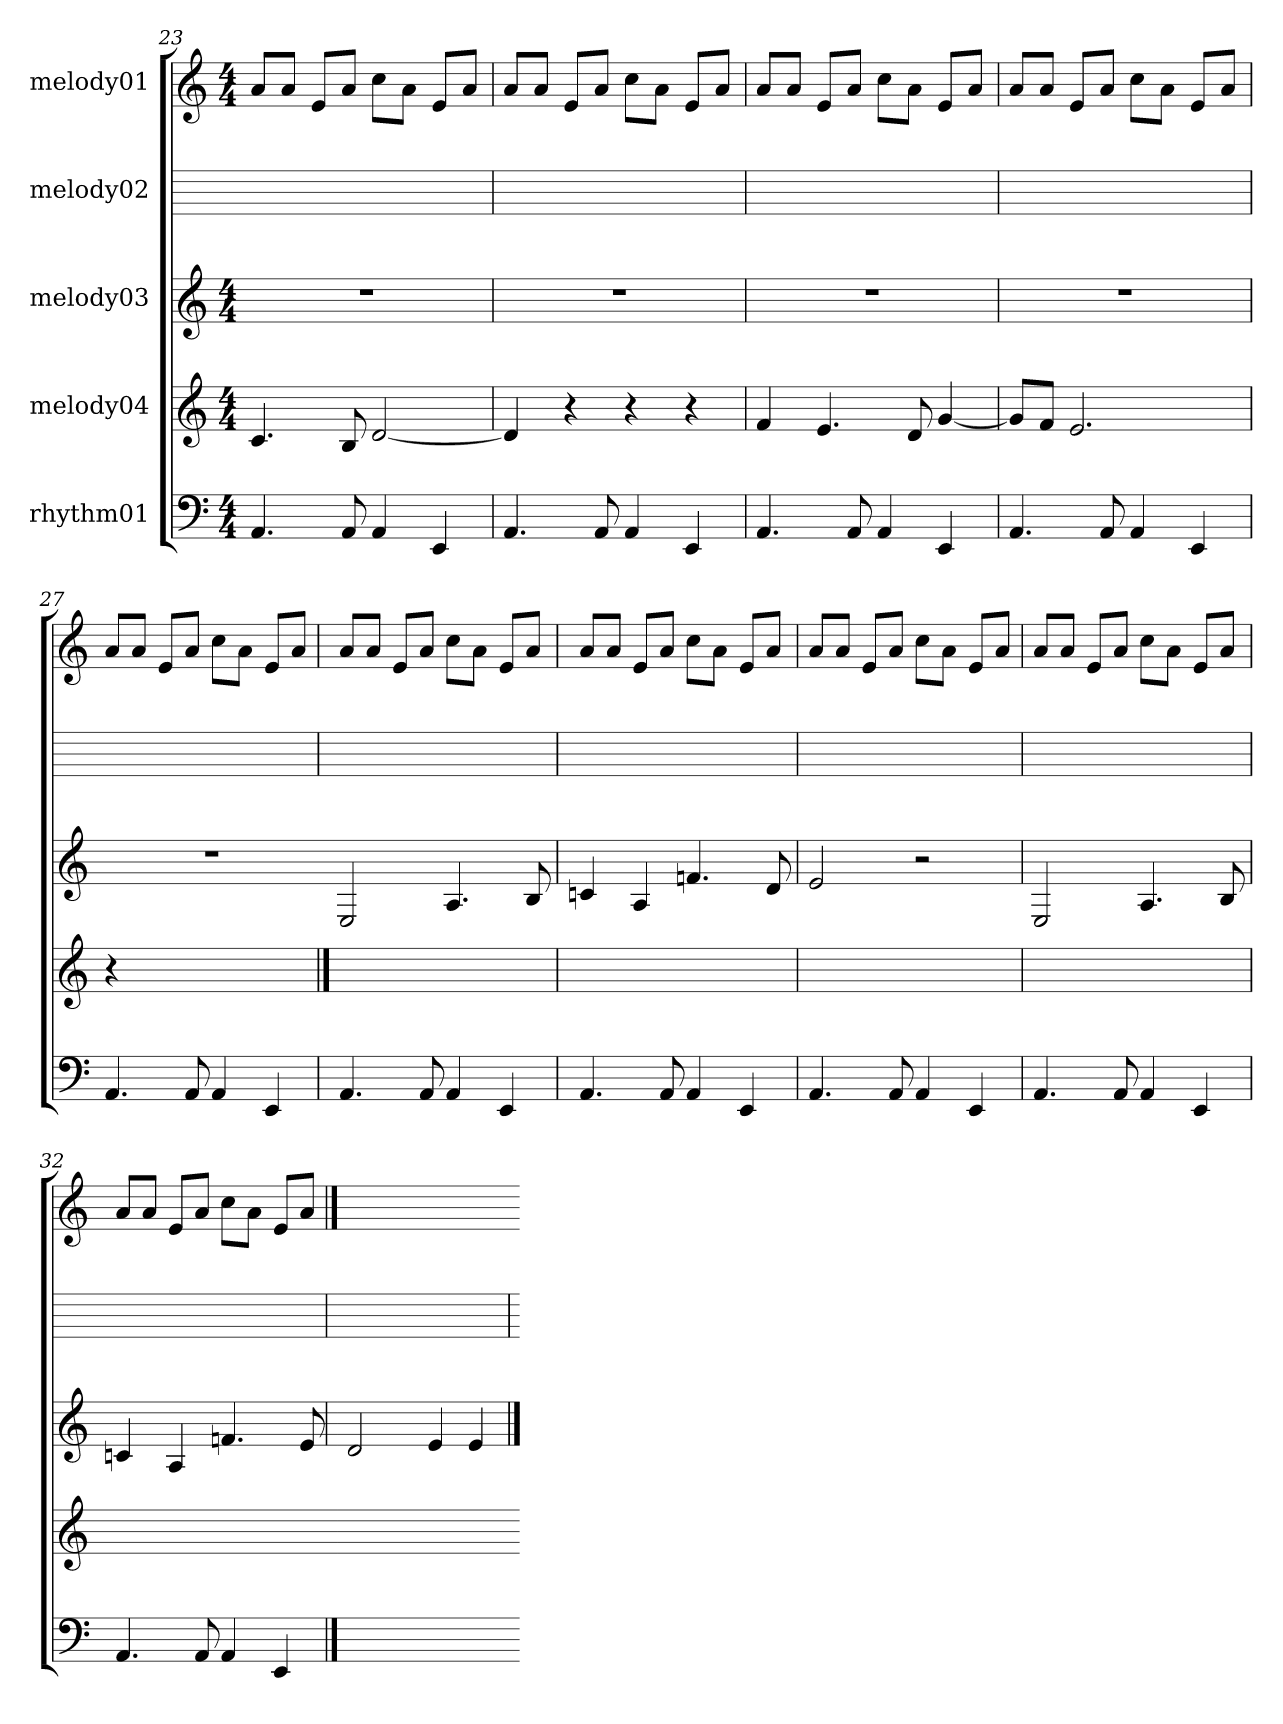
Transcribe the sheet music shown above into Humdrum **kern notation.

**kern	**kern	**kern	**kern	**kern
*part5	*part4	*part3	*part2	*part1
*staff5	*staff4	*staff3	*staff2	*staff1
*I"rhythm01	*I"melody04	*I"melody03	*I"melody02	*I"melody01
*clefF4	*clefG2	*clefG2	*	*clefG2
*	*	*ITrd1c2	*	*
*M4/4	*M4/4	*M4/4	*	*M4/4
=23	=23	=23	=23	=23
4.AA	4.c	1r	4ryy	8aL
.	.	.	.	8aJ
.	.	.	2.ryy	8eL
8AA	8B	.	.	8aJ
4AA	[2d	.	.	8ccL
.	.	.	.	8aJ
4EE	.	.	.	8eL
.	.	.	.	8aJ
=24	=24	=24	=24	=24
4.AA	4d]	1r	4ryy	8aL
.	.	.	.	8aJ
.	4r	.	2.ryy	8eL
8AA	.	.	.	8aJ
4AA	4r	.	.	8ccL
.	.	.	.	8aJ
4EE	4r	.	.	8eL
.	.	.	.	8aJ
=25	=25	=25	=25	=25
4.AA	4f	1r	4ryy	8aL
.	.	.	.	8aJ
.	4.e	.	2.ryy	8eL
8AA	.	.	.	8aJ
4AA	.	.	.	8ccL
.	8d	.	.	8aJ
4EE	[4g	.	.	8eL
.	.	.	.	8aJ
=26	=26	=26	=26	=26
4.AA	8gL]	1r	4ryy	8aL
.	8fJ	.	.	8aJ
.	2.e	.	2.ryy	8eL
8AA	.	.	.	8aJ
4AA	.	.	.	8ccL
.	.	.	.	8aJ
4EE	.	.	.	8eL
.	.	.	.	8aJ
=27	=27	=27	=27	=27
4.AA	4r	1r	4ryy	8aL
.	.	.	.	8aJ
.	2.ryy	.	2.ryy	8eL
8AA	.	.	.	8aJ
4AA	.	.	.	8ccL
.	.	.	.	8aJ
4EE	.	.	.	8eL
.	.	.	.	8aJ
=28	==28	=28	=28	=28
4.AA	1ryy	2D	4ryy	8aL
.	.	.	.	8aJ
.	.	.	2.ryy	8eL
8AA	.	.	.	8aJ
4AA	.	4.G	.	8ccL
.	.	.	.	8aJ
4EE	.	.	.	8eL
.	.	8A	.	8aJ
=29	=29	=29	=29	=29
4.AA	1ryy	4B-	4ryy	8aL
.	.	.	.	8aJ
.	.	4G	2.ryy	8eL
8AA	.	.	.	8aJ
4AA	.	4.e-	.	8ccL
.	.	.	.	8aJ
4EE	.	.	.	8eL
.	.	8c	.	8aJ
=30	=30	=30	=30	=30
4.AA	1ryy	2d	4ryy	8aL
.	.	.	.	8aJ
.	.	.	2.ryy	8eL
8AA	.	.	.	8aJ
4AA	.	2r	.	8ccL
.	.	.	.	8aJ
4EE	.	.	.	8eL
.	.	.	.	8aJ
=31	=31	=31	=31	=31
4.AA	1ryy	2D	4ryy	8aL
.	.	.	.	8aJ
.	.	.	2.ryy	8eL
8AA	.	.	.	8aJ
4AA	.	4.G	.	8ccL
.	.	.	.	8aJ
4EE	.	.	.	8eL
.	.	8A	.	8aJ
=32	=32	=32	=32	=32
4.AA	1ryy	4B-	4ryy	8aL
.	.	.	.	8aJ
.	.	4G	2.ryy	8eL
8AA	.	.	.	8aJ
4AA	.	4.e-	.	8ccL
.	.	.	.	8aJ
4EE	.	.	.	8eL
.	.	8d	.	8aJ
==	=	=	=	==
1ryy	1ryy	2c	4ryy	1ryy
.	.	.	2.ryy	.
.	.	4d	.	.
.	.	4d	.	.
=	=	==	=	=
*-	*-	*-	*-	*-
